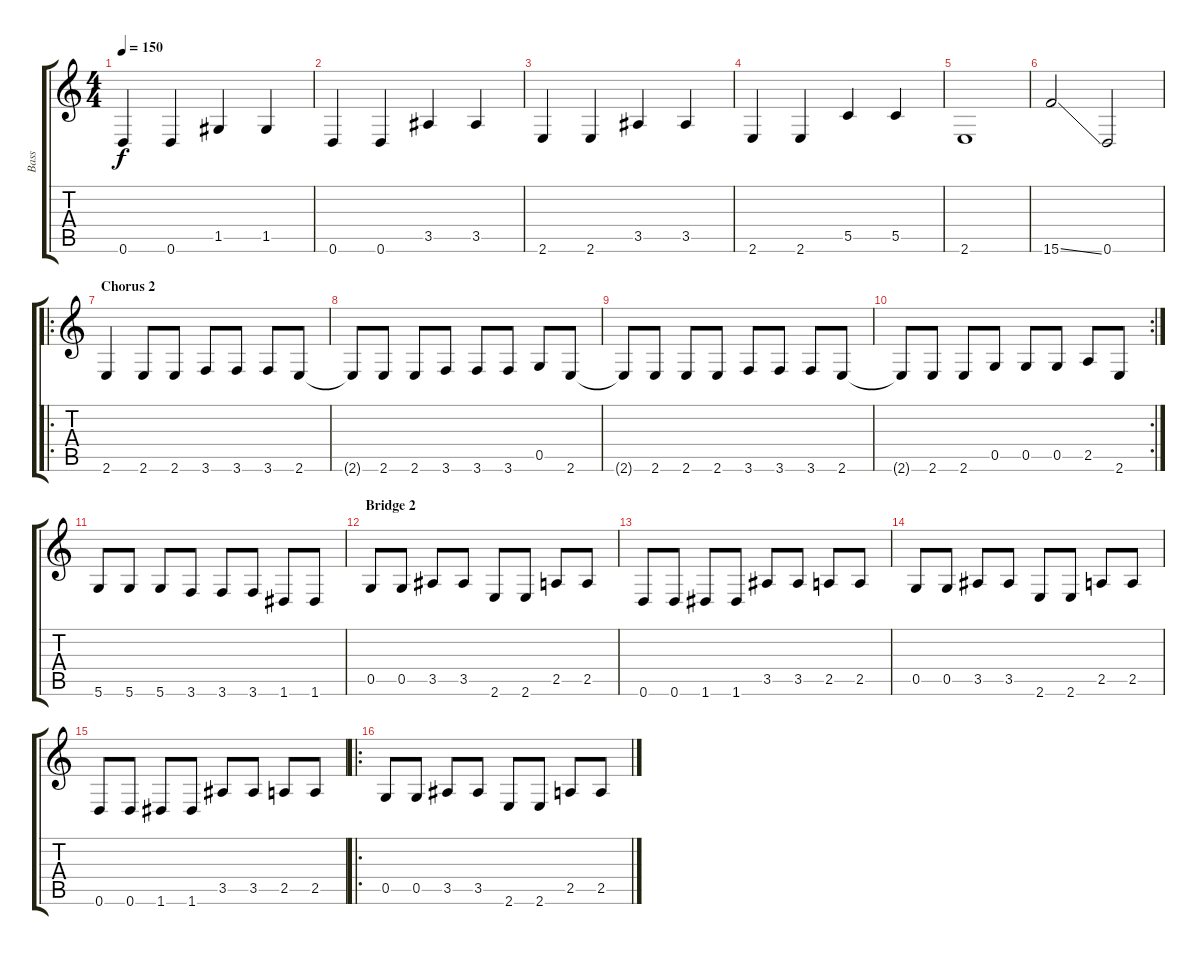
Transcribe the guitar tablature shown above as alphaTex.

\track ("Bass" "Bass") {instrument slapbass2}
\staff {score tabs}
\tuning (D4 A3 F3 C3 G2 D2) {hide}
\ts (4 4)
\tempo 150
\clef g2
\ks c
0.6.4{dy f} 0.6.4 1.5.4 1.5.4 |
0.6.4 0.6.4 3.5.4 3.5.4 |
2.6.4 2.6.4 3.5.4 3.5.4 |
2.6.4 2.6.4 5.5.4 5.5.4 |
2.6.1 |
15.6{ss}.2{balance 8} 0.6.2{balance 8} |
\ro
\section ("" "Chorus 2")
2.6.4 2.6.8 2.6.8 3.6.8 3.6.8 3.6.8 2.6.8 |
2.6{t}.8 2.6.8 2.6.8 3.6.8 3.6.8 3.6.8 0.5.8 2.6.8 |
2.6{t}.8 2.6.8 2.6.8 2.6.8 3.6.8 3.6.8 3.6.8 2.6.8 |
\rc 2
2.6{t}.8 2.6.8 2.6.8 0.5.8 0.5.8 0.5.8 2.5.8 2.6.8 |
5.6.8 5.6.8 5.6.8 3.6.8 3.6.8 3.6.8 1.6.8 1.6.8 |
\section ("" "Bridge 2")
0.5.8{volume 16 balance 16} 0.5.8 3.5.8 3.5.8 2.6.8 2.6.8 2.5.8 2.5.8 |
0.6.8 0.6.8 1.6.8 1.6.8 3.5.8 3.5.8 2.5.8 2.5.8 |
0.5.8{volume 16 balance 8} 0.5.8 3.5.8 3.5.8 2.6.8 2.6.8 2.5.8 2.5.8 |
0.6.8 0.6.8 1.6.8 1.6.8 3.5.8 3.5.8 2.5.8 2.5.8 |
\ro
0.5.8 0.5.8 3.5.8 3.5.8 2.6.8 2.6.8 2.5.8 2.5.8
